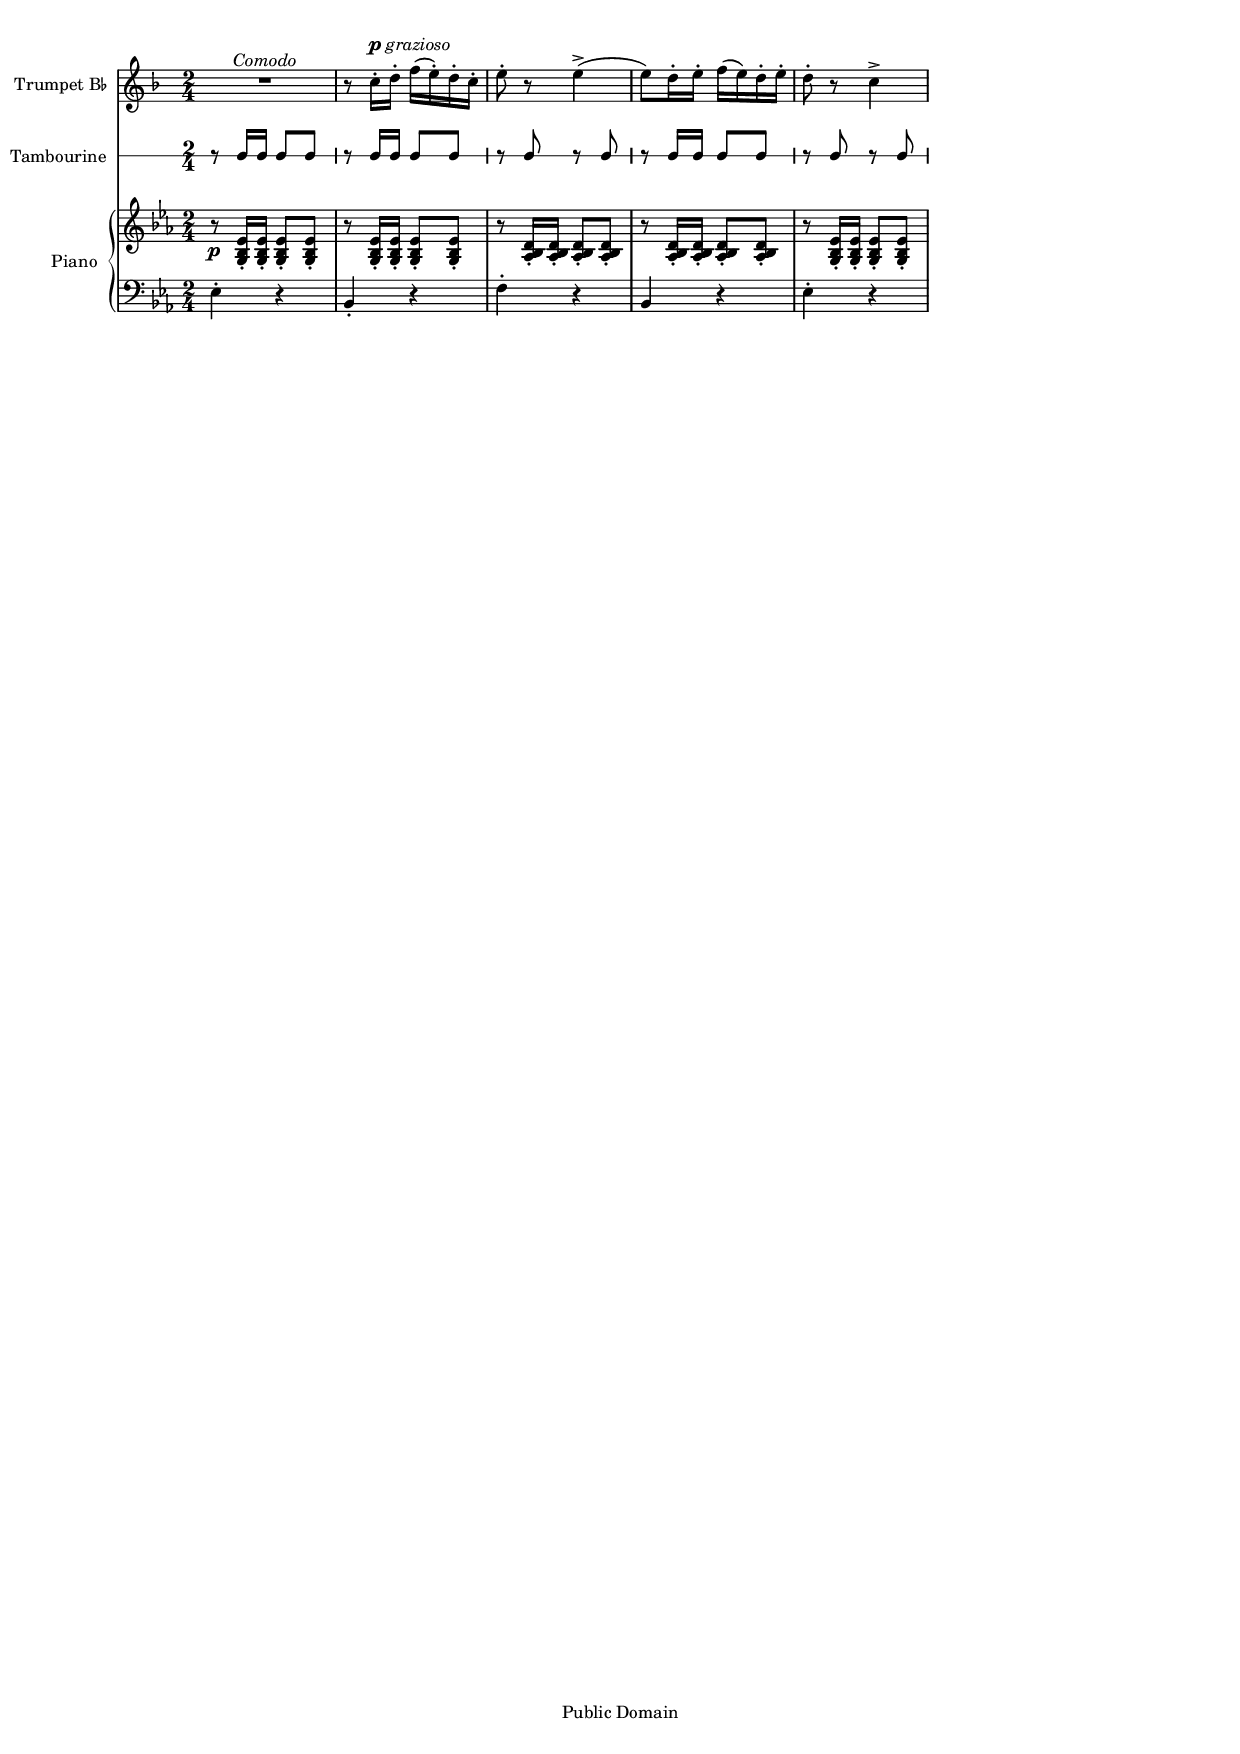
% Do not edit this file; it is automatically
% generated from Documentation/snippets/new
% This file is in the public domain.
%% Note: this file works from version 2.13.36
\version "2.13.36"
\include "catalan.ly"
#(set-global-staff-size 15)
\paper{
  ragged-right=##t
  line-width=17\cm
  indent=0\cm
}


\header {
  lsrtags = "headwords"
  texidoc = ""
  doctitle = "headword"
} % begin verbatim


\header {
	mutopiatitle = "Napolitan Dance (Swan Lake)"
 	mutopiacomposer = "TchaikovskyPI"
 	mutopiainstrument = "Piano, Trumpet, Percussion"
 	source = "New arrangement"
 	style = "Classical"
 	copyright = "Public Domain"
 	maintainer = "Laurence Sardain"
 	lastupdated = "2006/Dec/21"
%	title = "Le Lac des Cygnes"
%	subtitle = "Danse Napolitaine"
%	composer = "Piotr Ilitch Tchaïkovski"
%	arranger = "arr. Laurence Sardain"
%       footer = "Mutopia-2006/12/22-896"
}

trompette = \relative do'' {
  \clef treble
  \key mib \major
  \time 2/4
  R2^\markup { \italic Comodo } |
  r8 \once \override TextScript #'padding = #2.0
  sib16-.^\markup {\dynamic p \italic grazioso} do-. mib( re)-. do-. sib-. |
  re8-. r8 re4->( |
  re8) do16-. re-. mib( re) do-. re-. |
  do8-. r8 sib4-> |
}

tambourin = \relative do' {
  \time 2/4
  r8 do16 do do8 do |
  r8 do16 do do8 do |
  r8 do r do |
  r8 do16 do do8 do |
  r8 do r do |
}

tambourinMidi = \drummode {
  \time 2/4
  r8 tamb16 tamb tamb8 tamb |
  r8 tamb16 tamb tamb8 tamb |
  r8 tamb r tamb |
  r8 tamb16 tamb tamb8 tamb |
  r8 tamb r tamb |
}

upper = \relative do' {
  \clef treble
  \key mib \major
  \time 2/4
  r8\p <sol sib mib>16-. <sol sib mib>-. <sol sib mib>8-. <sol sib mib>-. |
  r8 <sol sib mib>16-. <sol sib mib>-. <sol sib mib>8-. <sol sib mib>-. |
  r8 <lab sib re>16-. <lab sib re>-. <lab sib re>8-. <lab sib re>-. |
  r8 <lab sib re>16-. <lab sib re>-. <lab sib re>8-. <lab sib re>-. |
  r8 <sol sib mib>16-. <sol sib mib>-. <sol sib mib>8-. <sol sib mib>-. |
}

lower = \relative do {
  \clef bass
  \key mib \major
  \time 2/4
  mib4-. r4 |
  sib-. r |
  fa'-. r |
  sib, r |
  mib4-. r4 |
}


\score {
  <<
    \context Staff = "trumpet" <<
      \set Staff.instrumentName = \markup { "Trumpet" \concat{ B \teeny \raise #0.4 \flat } }
      \transpose sib do'
      \trompette
    >>
    \context RhythmicStaff = "tambourin" <<
      \set Staff.instrumentName = "Tambourine"
      \tambourin
    >>
    \context PianoStaff = "prima" <<
      \set PianoStaff.instrumentName = "Piano  "
      \context Staff = "uppera" \upper
      \context Staff = "lowera" \lower
    >>
  >>
  \layout { }
}
\score {
  <<
    \context Staff = "trumpet" {
      \set Staff.midiInstrument = "trumpet"
      \trompette
    }
    \context DrumStaff = "tambourin" {
      \tambourinMidi
    }
    \context Staff = "piano" <<
      \upper
      \lower
    >>
  >>
  \midi {
    \context {
      \Score
      tempoWholesPerMinute = #(ly:make-moment 72 4)
    }
  }
}

